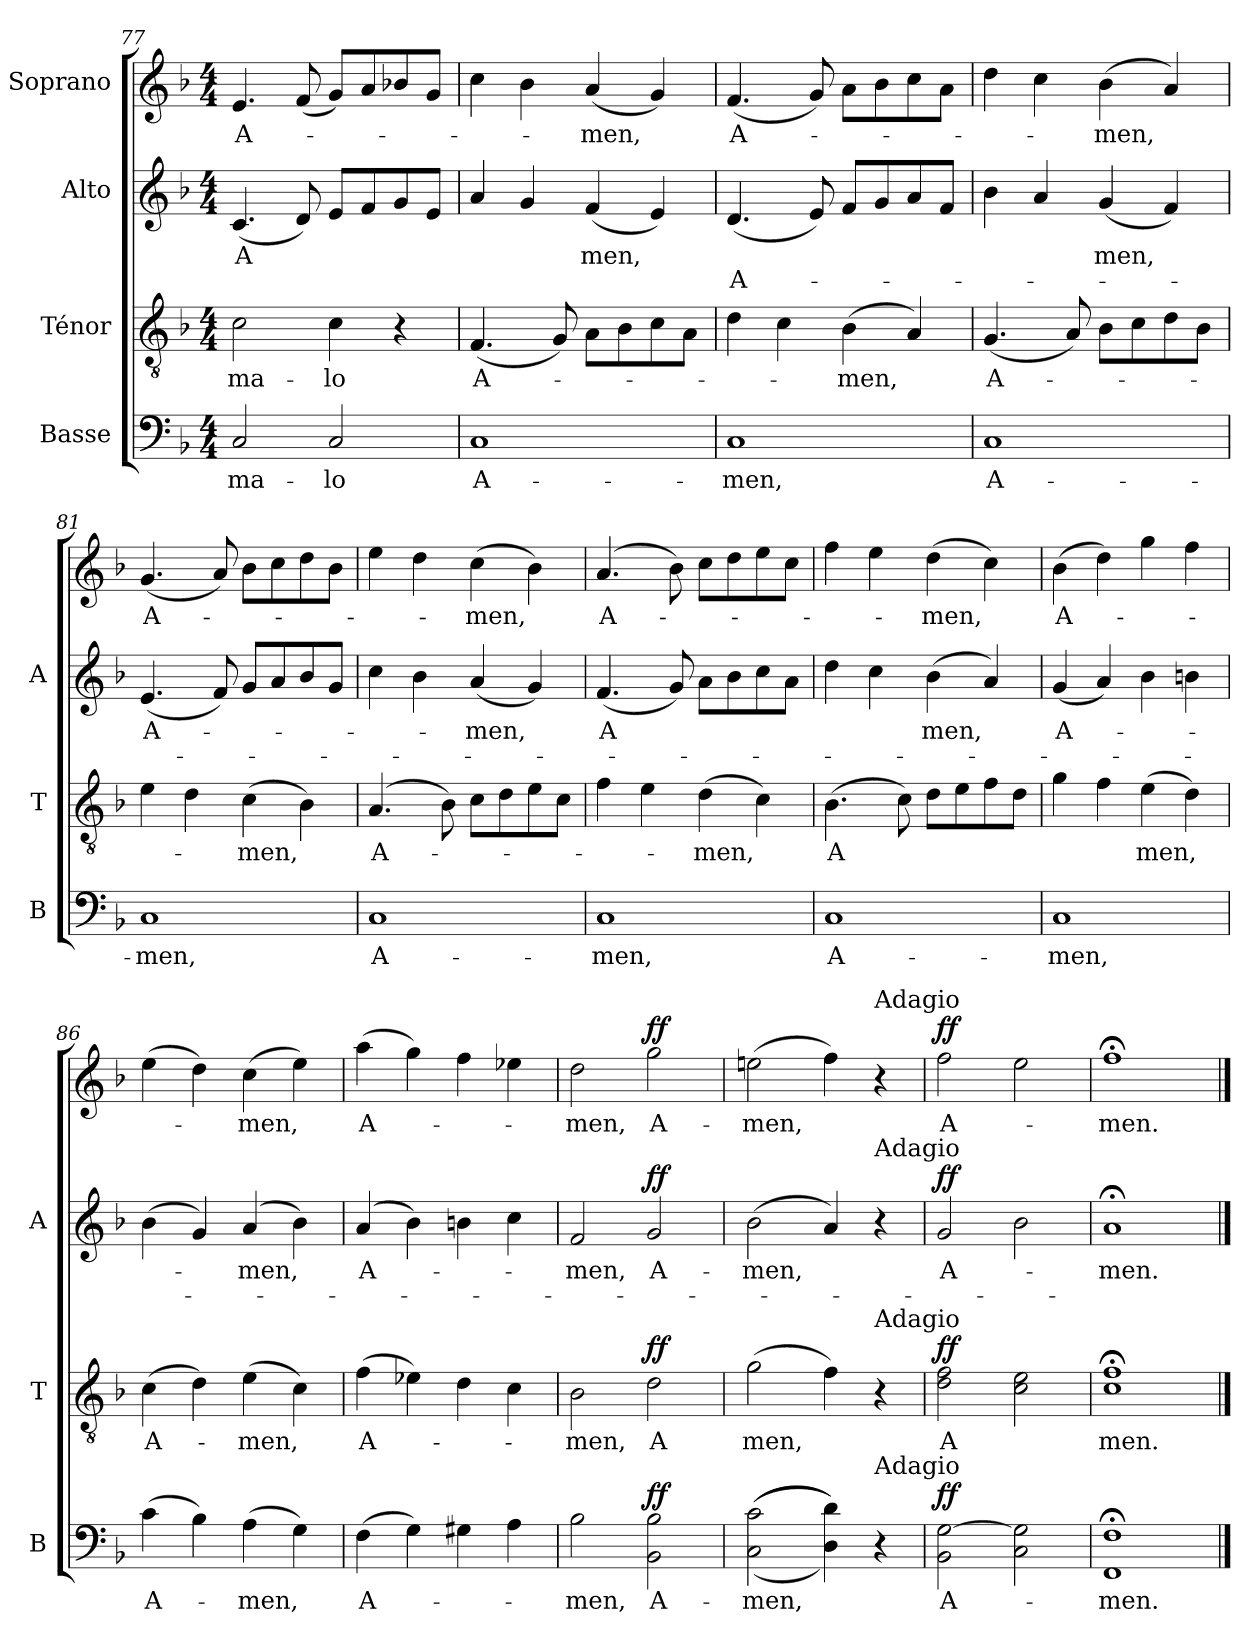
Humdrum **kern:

**kern	**text	**dynam	**kern	**text	**dynam	**kern	**text	**text	**dynam	**kern	**text	**dynam
*part4	*part4	*part4	*part3	*part3	*part3	*part2	*part2	*part2	*part2	*part1	*part1	*part1
*staff4	*staff4	*staff4	*staff3	*staff3	*staff3	*staff2	*staff2	*staff2	*staff2	*staff1	*staff1	*staff1
*I"Basse	*	*	*I"Ténor	*	*	*I"Alto	*	*	*	*I"Soprano	*	*
*I'B	*	*	*I'T	*	*	*I'A	*	*	*	*	*	*
*clefF4	*	*	*clefGv2	*	*	*clefG2	*	*	*	*clefG2	*	*
*	*	*	*ITrd-7c-12	*	*	*	*	*	*	*	*	*
*k[b-]	*	*	*k[b-]	*	*	*k[b-]	*	*	*	*k[b-]	*	*
*M4/4	*	*	*M4/4	*	*	*M4/4	*	*	*	*M4/4	*	*
=77	=77	=77	=77	=77	=77	=77	=77	=77	=77	=77	=77	=77
!	!LO:LY:b	!	!	!LO:LY:b	!	!	!LO:LY:b	!	!	!	!LO:LY:b	!
2C/	ma-	.	2cc\	ma-	.	(>4.c/	A	.	.	4.e/	A-	.
.	.	.	.	.	.	8d/)	.	.	.	(>8f/	.	.
!	!LO:LY:b	!	!	!LO:LY:b	!	!	!	!	!	!	!	!
2C/	-lo	.	4cc\	-lo	.	8e/L	.	.	.	8g/L)	.	.
.	.	.	.	.	.	8f/	.	.	.	8a/	.	.
.	.	.	4r	.	.	8g/	.	.	.	8b-X/	.	.
.	.	.	.	.	.	8e/J	.	.	.	8g/J	.	.
=78	=78	=78	=78	=78	=78	=78	=78	=78	=78	=78	=78	=78
!	!LO:LY:b	!	!	!LO:LY:b	!	!	!	!	!	!	!	!
1C	A-	.	(>4.f/	A-	.	4a/	.	.	.	4cc\	.	.
.	.	.	.	.	.	4g/	.	.	.	4b-\	.	.
.	.	.	8g/)	.	.	.	.	.	.	.	.	.
!	!	!	!	!	!	!	!LO:LY:b	!	!	!	!LO:LY:b	!
.	.	.	8a\L	.	.	(<4f/	men,	.	.	(<4a/	-men,	.
.	.	.	8b-\	.	.	.	.	.	.	.	.	.
.	.	.	8cc\	.	.	4e/)	.	.	.	4g/)	.	.
.	.	.	8a\J	.	.	.	.	.	.	.	.	.
=79	=79	=79	=79	=79	=79	=79	=79	=79	=79	=79	=79	=79
!	!LO:LY:b	!	!	!	!	!	!	!LO:LY:b	!	!	!LO:LY:b	!
1C	-men,	.	4dd\	.	.	(>4.d/	.	A-	.	(>4.f/	A-	.
.	.	.	4cc\	.	.	.	.	.	.	.	.	.
.	.	.	.	.	.	8e/)	.	.	.	8g/)	.	.
!	!	!	!	!LO:LY:b	!	!	!	!	!	!	!	!
.	.	.	(>4b-\	-men,	.	8f/L	.	.	.	8a\L	.	.
.	.	.	.	.	.	8g/	.	.	.	8b-\	.	.
.	.	.	4a/)	.	.	8a/	.	.	.	8cc\	.	.
.	.	.	.	.	.	8f/J	.	.	.	8a\J	.	.
!!LO:PB:g=z
=80	=80	=80	=80	=80	=80	=80	=80	=80	=80	=80	=80	=80
!	!LO:LY:b	!	!	!LO:LY:b	!	!	!	!	!	!	!	!
1C	A-	.	(>4.g/	A-	.	4b-\	.	.	.	4dd\	.	.
.	.	.	.	.	.	4a/	.	.	.	4cc\	.	.
.	.	.	8a/)	.	.	.	.	.	.	.	.	.
!	!	!	!	!	!	!	!LO:LY:b	!	!	!	!LO:LY:b	!
.	.	.	8b-\L	.	.	(<4g/	men,	.	.	(>4b-\	-men,	.
.	.	.	8cc\	.	.	.	.	.	.	.	.	.
.	.	.	8dd\	.	.	4f/)	.	.	.	4a/)	.	.
.	.	.	8b-\J	.	.	.	.	.	.	.	.	.
=81	=81	=81	=81	=81	=81	=81	=81	=81	=81	=81	=81	=81
!	!LO:LY:b	!	!	!	!	!	!LO:LY:b	!	!	!	!LO:LY:b	!
1C	-men,	.	4ee\	.	.	(>4.e/	A-	.	.	(>4.g/	A-	.
.	.	.	4dd\	.	.	.	.	.	.	.	.	.
.	.	.	.	.	.	8f/)	.	.	.	8a/)	.	.
!	!	!	!	!LO:LY:b	!	!	!	!	!	!	!	!
.	.	.	(>4cc\	-men,	.	8g/L	.	.	.	8b-\L	.	.
.	.	.	.	.	.	8a/	.	.	.	8cc\	.	.
.	.	.	4b-\)	.	.	8b-/	.	.	.	8dd\	.	.
.	.	.	.	.	.	8g/J	.	.	.	8b-\J	.	.
=82	=82	=82	=82	=82	=82	=82	=82	=82	=82	=82	=82	=82
!	!LO:LY:b	!	!	!LO:LY:b	!	!	!	!	!	!	!	!
1C	A-	.	(>4.a/	A-	.	4cc\	.	.	.	4ee\	.	.
.	.	.	.	.	.	4b-\	.	.	.	4dd\	.	.
.	.	.	8b-\)	.	.	.	.	.	.	.	.	.
!	!	!	!	!	!	!	!LO:LY:b	!	!	!	!LO:LY:b	!
.	.	.	8cc\L	.	.	(<4a/	-men,	.	.	(>4cc\	-men,	.
.	.	.	8dd\	.	.	.	.	.	.	.	.	.
.	.	.	8ee\	.	.	4g/)	.	.	.	4b-\)	.	.
.	.	.	8cc\J	.	.	.	.	.	.	.	.	.
=83	=83	=83	=83	=83	=83	=83	=83	=83	=83	=83	=83	=83
!	!LO:LY:b	!	!	!	!	!	!LO:LY:b	!	!	!	!LO:LY:b	!
1C	-men,	.	4ff\	.	.	(>4.f/	A	.	.	(>4.a/	A-	.
.	.	.	4ee\	.	.	.	.	.	.	.	.	.
.	.	.	.	.	.	8g/)	.	.	.	8b-\)	.	.
!	!	!	!	!LO:LY:b	!	!	!	!	!	!	!	!
.	.	.	(>4dd\	-men,	.	8a\L	.	.	.	8cc\L	.	.
.	.	.	.	.	.	8b-\	.	.	.	8dd\	.	.
.	.	.	4cc\)	.	.	8cc\	.	.	.	8ee\	.	.
.	.	.	.	.	.	8a\J	.	.	.	8cc\J	.	.
=84	=84	=84	=84	=84	=84	=84	=84	=84	=84	=84	=84	=84
!	!LO:LY:b	!	!	!LO:LY:b	!	!	!	!	!	!	!	!
1C	A-	.	(>4.b-\	A	.	4dd\	.	.	.	4ff\	.	.
.	.	.	.	.	.	4cc\	.	.	.	4ee\	.	.
.	.	.	8cc\)	.	.	.	.	.	.	.	.	.
!	!	!	!	!	!	!	!LO:LY:b	!	!	!	!LO:LY:b	!
.	.	.	8dd\L	.	.	(>4b-\	-men,	.	.	(>4dd\	-men,	.
.	.	.	8ee\	.	.	.	.	.	.	.	.	.
.	.	.	8ff\	.	.	4a/)	.	.	.	4cc\)	.	.
.	.	.	8dd\J	.	.	.	.	.	.	.	.	.
=85	=85	=85	=85	=85	=85	=85	=85	=85	=85	=85	=85	=85
!	!LO:LY:b	!	!	!	!	!	!LO:LY:b	!	!	!	!LO:LY:b	!
1C	-men,	.	4gg\	.	.	(>4g/	A-	.	.	(>4b-\	A-	.
.	.	.	4ff\	.	.	4a/)	.	.	.	4dd\)	.	.
!	!	!	!	!LO:LY:b	!	!	!	!	!	!	!	!
.	.	.	(>4ee\	-men,	.	4b-\	.	.	.	4gg\	.	.
.	.	.	4dd\)	.	.	4bn\	.	.	.	4ff\	.	.
=86	=86	=86	=86	=86	=86	=86	=86	=86	=86	=86	=86	=86
!	!LO:LY:b	!	!	!LO:LY:b	!	!	!	!	!	!	!	!
(>4c\	A-	.	(>4cc\	A-	.	(>4b-\	.	.	.	(>4ee\	.	.
4B-\)	.	.	4dd\)	.	.	4g/)	.	.	.	4dd\)	.	.
!	!LO:LY:b	!	!	!LO:LY:b	!	!	!LO:LY:b	!	!	!	!LO:LY:b	!
(>4A\	-men,	.	(>4ee\	-men,	.	(>4a/	-men,	.	.	(>4cc\	-men,	.
4G\)	.	.	4cc\)	.	.	4b-\)	.	.	.	4ee\)	.	.
=87	=87	=87	=87	=87	=87	=87	=87	=87	=87	=87	=87	=87
!	!LO:LY:b	!	!	!LO:LY:b	!	!	!LO:LY:b	!	!	!	!LO:LY:b	!
(>4F\	A-	.	(>4ff\	A-	.	(>4a/	A-	.	.	(>4aa\	A-	.
4G\)	.	.	4ee-X\)	.	.	4b-\)	.	.	.	4gg\)	.	.
4G#X\	.	.	4dd\	.	.	4bn\	.	.	.	4ff\	.	.
4A\	.	.	4cc\	.	.	4cc\	.	.	.	4ee-X\	.	.
!!LO:LB:g=z
=88	=88	=88	=88	=88	=88	=88	=88	=88	=88	=88	=88	=88
!	!LO:LY:b	!	!	!LO:LY:b	!	!	!LO:LY:b	!	!	!	!LO:LY:b	!
2B-\	-men,	.	2b-\	-men,	.	2f/	-men,	.	.	2dd\	-men,	.
!	!LO:LY:b	!LO:DY:a	!	!LO:LY:b	!LO:DY:a	!	!LO:LY:b	!	!LO:DY:a	!	!LO:LY:b	!LO:DY:a
2BB-\ 2B-\	A-	ff	2dd\	A	ff	2g/	A-	.	ff	2gg\	A-	ff
=89	=89	=89	=89	=89	=89	=89	=89	=89	=89	=89	=89	=89
!	!LO:LY:b	!	!	!LO:LY:b	!	!	!LO:LY:b	!	!	!	!LO:LY:b	!
(>(>(>2C\ 2c\	-men,	.	(>2gg\	men,	.	(>2b-\	-men,	.	.	(>2een\	-men,	.
4D\ 4d\)))	.	.	4ff\)	.	.	4a/)	.	.	.	4ff\)	.	.
!	!	!	!	!	!	!	!	!	!	!LO:TX:a:t=Adagio	!	!
!	!	!	!	!	!	!LO:TX:a:t=Adagio	!	!	!	!	!	!
!	!	!	!LO:TX:a:t=Adagio	!	!	!	!	!	!	!	!	!
!LO:TX:a:t=Adagio	!	!	!	!	!	!	!	!	!	!	!	!
4r	.	.	4r	.	.	4r	.	.	.	4r	.	.
=90	=90	=90	=90	=90	=90	=90	=90	=90	=90	=90	=90	=90
*	*	*	*	*	*	*	*	*	*	*MM60	*	*
!	!LO:LY:b	!LO:DY:a	!	!LO:LY:b	!LO:DY:a	!	!LO:LY:b	!	!LO:DY:a	!	!LO:LY:b	!LO:DY:a
2BB-\ [2G\	A-	ff	2dd\ 2ff\	A	ff	2g/	A-	.	ff	2ff\	A-	ff
2C\ 2G\]	.	.	2cc\ 2ee\	.	.	2b-\	.	.	.	2ee\	.	.
=91	=91	=91	=91	=91	=91	=91	=91	=91	=91	=91	=91	=91
!	!LO:LY:b	!	!	!LO:LY:b	!	!	!LO:LY:b	!	!	!	!LO:LY:b	!
1FF;< 1F;<	-men.	.	1cc;< 1ff;<	-men.	.	1a;<	-men.	.	.	1ff;<	-men.	.
==	==	==	==	==	==	==	==	==	==	==	==	==
*-	*-	*-	*-	*-	*-	*-	*-	*-	*-	*-	*-	*-
